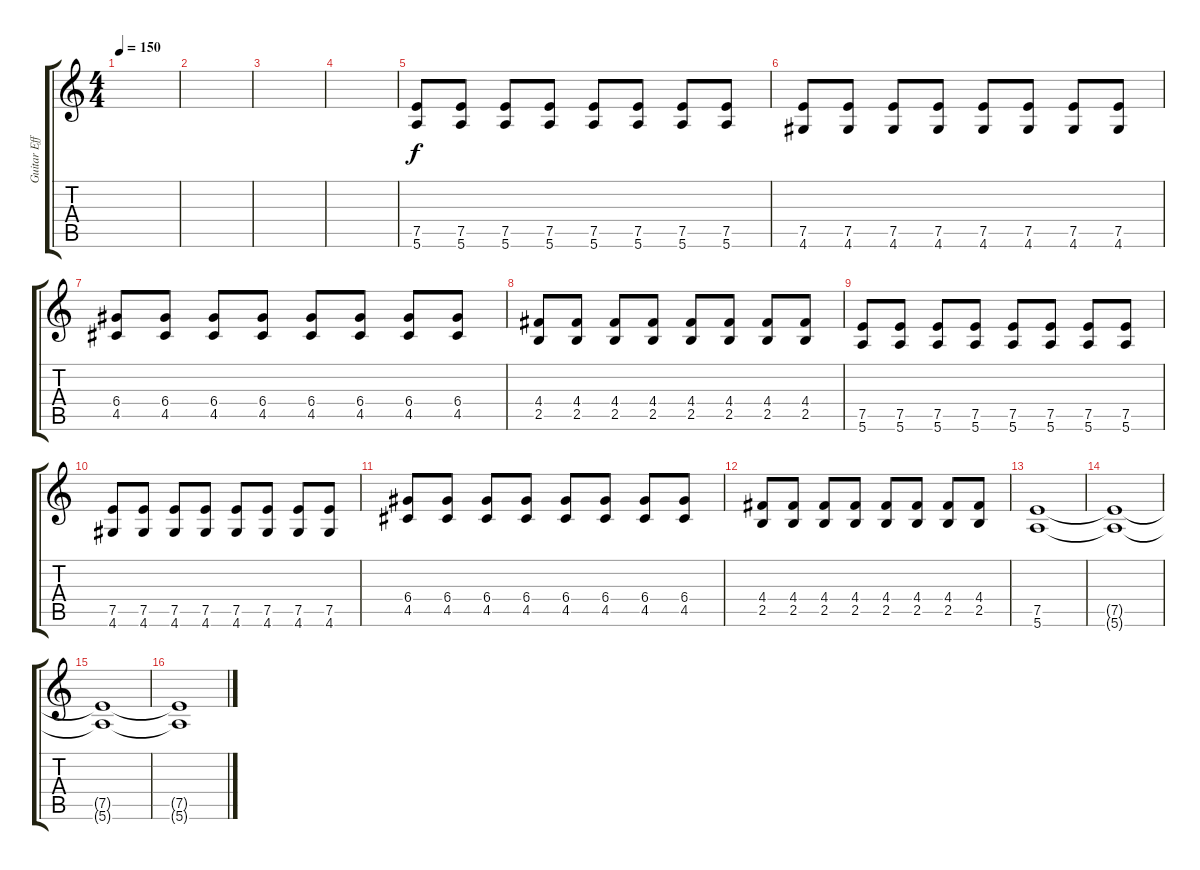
\track ("Guitar Effect" "Guitar Eff") {instrument overdrivenguitar}
\staff {score tabs}
\tuning (E4 B3 G3 D3 A2 E2) {hide}
\ts (4 4)
\tempo 150
\clef g2
\ks c
|
|
|
|
(7.5 5.6).8 (7.5 5.6).8 (7.5 5.6).8 (7.5 5.6).8 (7.5 5.6).8 (7.5 5.6).8 (7.5 5.6).8 (7.5 5.6).8 |
(7.5 4.6).8 (7.5 4.6).8 (7.5 4.6).8 (7.5 4.6).8 (7.5 4.6).8 (7.5 4.6).8 (7.5 4.6).8 (7.5 4.6).8 |
(6.4 4.5).8 (6.4 4.5).8 (6.4 4.5).8 (6.4 4.5).8 (6.4 4.5).8 (6.4 4.5).8 (6.4 4.5).8 (6.4 4.5).8 |
(4.4 2.5).8 (4.4 2.5).8 (4.4 2.5).8 (4.4 2.5).8 (4.4 2.5).8 (4.4 2.5).8 (4.4 2.5).8 (4.4 2.5).8 |
(7.5 5.6).8 (7.5 5.6).8 (7.5 5.6).8 (7.5 5.6).8 (7.5 5.6).8 (7.5 5.6).8 (7.5 5.6).8 (7.5 5.6).8 |
(7.5 4.6).8 (7.5 4.6).8 (7.5 4.6).8 (7.5 4.6).8 (7.5 4.6).8 (7.5 4.6).8 (7.5 4.6).8 (7.5 4.6).8 |
(6.4 4.5).8 (6.4 4.5).8 (6.4 4.5).8 (6.4 4.5).8 (6.4 4.5).8 (6.4 4.5).8 (6.4 4.5).8 (6.4 4.5).8 |
(4.4 2.5).8 (4.4 2.5).8 (4.4 2.5).8 (4.4 2.5).8 (4.4 2.5).8 (4.4 2.5).8 (4.4 2.5).8 (4.4 2.5).8 |
(7.5 5.6).1 |
(7.5{t} 5.6{t}).1 |
(7.5{t} 5.6{t}).1 |
(7.5{t} 5.6{t}).1
